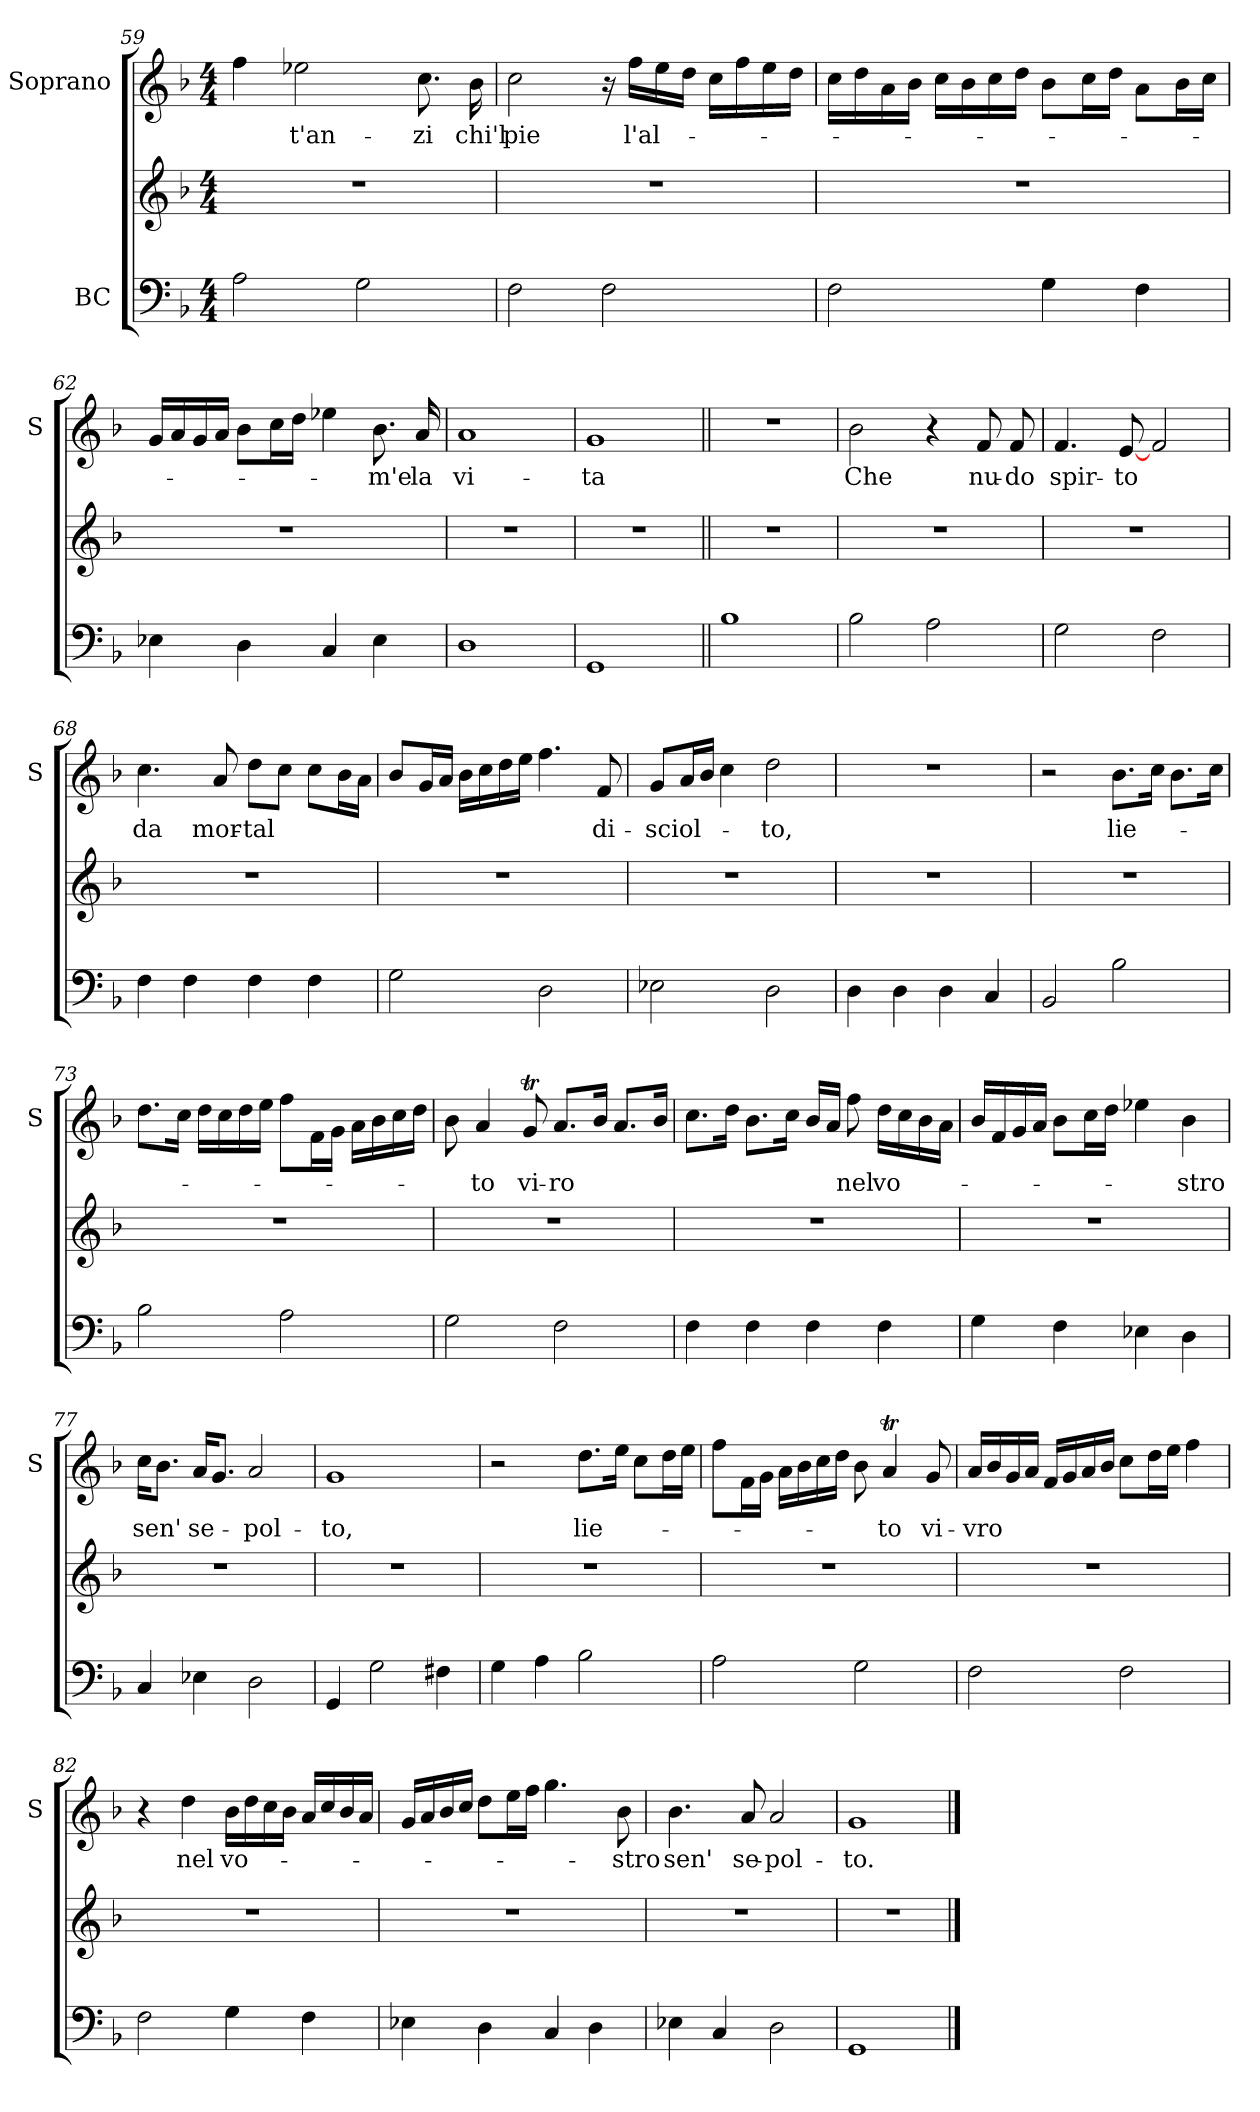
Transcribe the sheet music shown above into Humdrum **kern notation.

**kern	**kern	**kern	**text
*part2	*part2	*part1	*part1
*staff3	*staff2	*staff1	*staff1
*I"BC	*	*I"Soprano	*
*	*	*I'S	*
*clefF4	*clefG2	*clefG2	*
*k[b-]	*k[b-]	*k[b-]	*
*F:	*F:	*F:	*
*M4/4	*M4/4	*M4/4	*
=59	=59	=59	=59
2A\	1r	4ff\	.
!	!	!	!LO:LY:b
.	.	2ee-X\	-t'an-
2G\	.	.	.
!	!	!	!LO:LY:b
.	.	8.cc\	-zi
!	!	!	!LO:LY:b
.	.	16b-\	chi'l
=60	=60	=60	=60
!	!	!	!LO:LY:b
2F\	1r	2cc\	pie
2F\	.	16r	.
!	!	!	!LO:LY:b
.	.	16ff\LL	l'al-
.	.	16ee\	.
.	.	16dd\JJ	.
.	.	16cc\LL	.
.	.	16ff\	.
.	.	16ee\	.
.	.	16dd\JJ	.
!!LO:LB:g=z
=61	=61	=61	=61
2F\	1r	16cc\LL	.
.	.	16dd\	.
.	.	16a\	.
.	.	16b-\JJ	.
.	.	16cc\LL	.
.	.	16b-\	.
.	.	16cc\	.
.	.	16dd\JJ	.
4G\	.	8b-\L	.
.	.	16cc\L	.
.	.	16dd\JJ	.
4F\	.	8a\L	.
.	.	16b-\L	.
.	.	16cc\JJ	.
=62	=62	=62	=62
4E-X\	1r	16g/LL	.
.	.	16a/	.
.	.	16g/	.
.	.	16a/JJ	.
4D\	.	8b-\L	.
.	.	16cc\L	.
.	.	16dd\JJ	.
4C/	.	4ee-X\	.
!	!	!	!LO:LY:b
4E-\	.	8.b-\	-m'e
!	!	!	!LO:LY:b
.	.	16a/	la
=63	=63	=63	=63
!	!	!	!LO:LY:b
1D	1r	1a	vi-
=64	=64	=64	=64
!	!	!	!LO:LY:b
1GG	1r	1g	-ta
!!LO:LB:g=z
=65||	=65||	=65||	=65||
1B-	1r	1r	.
=66	=66	=66	=66
!	!	!	!LO:LY:b
2B-\	1r	2b-\	Che
2A\	.	4r	.
!	!	!	!LO:LY:b
.	.	8f/	nu-
!	!	!	!LO:LY:b
.	.	8f/	-do
=67	=67	=67	=67
!	!	!	!LO:LY:b
2G\	1r	4.f/	spir-
!	!	!	!LO:LY:b
.	.	[8e/	-to
2F\	.	2f/	.
=68	=68	=68	=68
!	!	!	!LO:LY:b
4F\	1r	4.cc\	da
4F\	.	.	.
!	!	!	!LO:LY:b
.	.	8a/	mor-
!	!	!	!LO:LY:b
4F\	.	8dd\L	-tal
.	.	8cc\J	.
4F\	.	8cc\L	.
.	.	16b-\L	.
.	.	16a\JJ	.
=69	=69	=69	=69
2G\	1r	8b-/L	.
.	.	16g/L	.
.	.	16a/JJ	.
.	.	16b-\LL	.
.	.	16cc\	.
.	.	16dd\	.
.	.	16ee\JJ	.
2D\	.	4.ff\	.
!	!	!	!LO:LY:b
.	.	8f/	di-
!!LO:PB:g=z
=70	=70	=70	=70
!	!	!	!LO:LY:b
2E-X\	1r	8g/L	-sciol-
.	.	16a/L	.
.	.	16b-/JJ	.
.	.	4cc\	.
!	!	!	!LO:LY:b
2D\	.	2dd\	-to,
=71	=71	=71	=71
4D\	1r	1r	.
4D\	.	.	.
4D\	.	.	.
4C/	.	.	.
=72	=72	=72	=72
2BB-/	1r	2r	.
!	!	!	!LO:LY:b
2B-\	.	8.b-\L	lie-
.	.	16cc\Jk	.
.	.	8.b-\L	.
.	.	16cc\Jk	.
=73	=73	=73	=73
2B-\	1r	8.dd\L	.
.	.	16cc\Jk	.
.	.	16dd\LL	.
.	.	16cc\	.
.	.	16dd\	.
.	.	16ee\JJ	.
2A\	.	8ff\L	.
.	.	16f\L	.
.	.	16g\JJ	.
.	.	16a\LL	.
.	.	16b-\	.
.	.	16cc\	.
.	.	16dd\JJ	.
!!LO:LB:g=z
=74	=74	=74	=74
2G\	1r	8b-\	.
!	!	!	!LO:LY:b
.	.	4a/	-to
!	!	!	!LO:LY:b
.	.	8gT/	vi-
!	!	!	!LO:LY:b
2F\	.	8.a/L	-ro
.	.	16b-/Jk	.
.	.	8.a/L	.
.	.	16b-/Jk	.
=75	=75	=75	=75
4F\	1r	8.cc\L	.
.	.	16dd\Jk	.
4F\	.	8.b-\L	.
.	.	16cc\Jk	.
4F\	.	16b-/LL	.
.	.	16a/JJ	.
!	!	!	!LO:LY:b
.	.	8ff\	nel
!	!	!	!LO:LY:b
4F\	.	16dd\LL	vo-
.	.	16cc\	.
.	.	16b-\	.
.	.	16a\JJ	.
=76	=76	=76	=76
4G\	1r	16b-/LL	.
.	.	16f/	.
.	.	16g/	.
.	.	16a/JJ	.
4F\	.	8b-\L	.
.	.	16cc\L	.
.	.	16dd\JJ	.
4E-X\	.	4ee-X\	.
!	!	!	!LO:LY:b
4D\	.	4b-\	-stro
=77	=77	=77	=77
!	!	!	!LO:LY:b
4C/	1r	16cc\KL	sen'
.	.	8.b-\J	.
!	!	!	!LO:LY:b
4E-X\	.	16a/KL	se-
.	.	8.g/J	.
!	!	!	!LO:LY:b
2D\	.	2a/	-pol-
!!LO:LB:g=z
=78	=78	=78	=78
!	!	!	!LO:LY:b
4GG/	1r	1g	-to,
2G\	.	.	.
4F#X\	.	.	.
=79	=79	=79	=79
4G\	1r	2r	.
4A\	.	.	.
!	!	!	!LO:LY:b
2B-\	.	8.dd\L	lie-
.	.	16ee\Jk	.
.	.	8cc\L	.
.	.	16dd\L	.
.	.	16ee\JJ	.
=80	=80	=80	=80
2A\	1r	8ff\L	.
.	.	16f\L	.
.	.	16g\JJ	.
.	.	16a\LL	.
.	.	16b-\	.
.	.	16cc\	.
.	.	16dd\JJ	.
2G\	.	8b-\	.
!	!	!	!LO:LY:b
.	.	4at/	-to
!	!	!	!LO:LY:b
.	.	8g/	vi-
=81	=81	=81	=81
!	!	!	!LO:LY:b
2F\	1r	16a/LL	-vro
.	.	16b-/	.
.	.	16g/	.
.	.	16a/JJ	.
.	.	16f/LL	.
.	.	16g/	.
.	.	16a/	.
.	.	16b-/JJ	.
2F\	.	8cc\L	.
.	.	16dd\L	.
.	.	16ee\JJ	.
.	.	4ff\	.
!!LO:LB:g=z
=82	=82	=82	=82
2F\	1r	4r	.
!	!	!	!LO:LY:b
.	.	4dd\	nel
!	!	!	!LO:LY:b
4G\	.	16b-\LL	vo-
.	.	16dd\	.
.	.	16cc\	.
.	.	16b-\JJ	.
4F\	.	16a/LL	.
.	.	16cc/	.
.	.	16b-/	.
.	.	16a/JJ	.
=83	=83	=83	=83
4E-X\	1r	16g/LL	.
.	.	16a/	.
.	.	16b-/	.
.	.	16cc/JJ	.
4D\	.	8dd\L	.
.	.	16ee\L	.
.	.	16ff\JJ	.
4C/	.	4.gg\	.
4D\	.	.	.
!	!	!	!LO:LY:b
.	.	8b-\	-stro
=84	=84	=84	=84
!	!	!	!LO:LY:b
4E-X\	1r	4.b-\	sen'
4C/	.	.	.
!	!	!	!LO:LY:b
.	.	8a/	se-
!	!	!	!LO:LY:b
2D\	.	2a/	-pol-
=85	=85	=85	=85
!	!	!	!LO:LY:b
1GG	1r	1g	-to.
==	==	==	==
*-	*-	*-	*-
